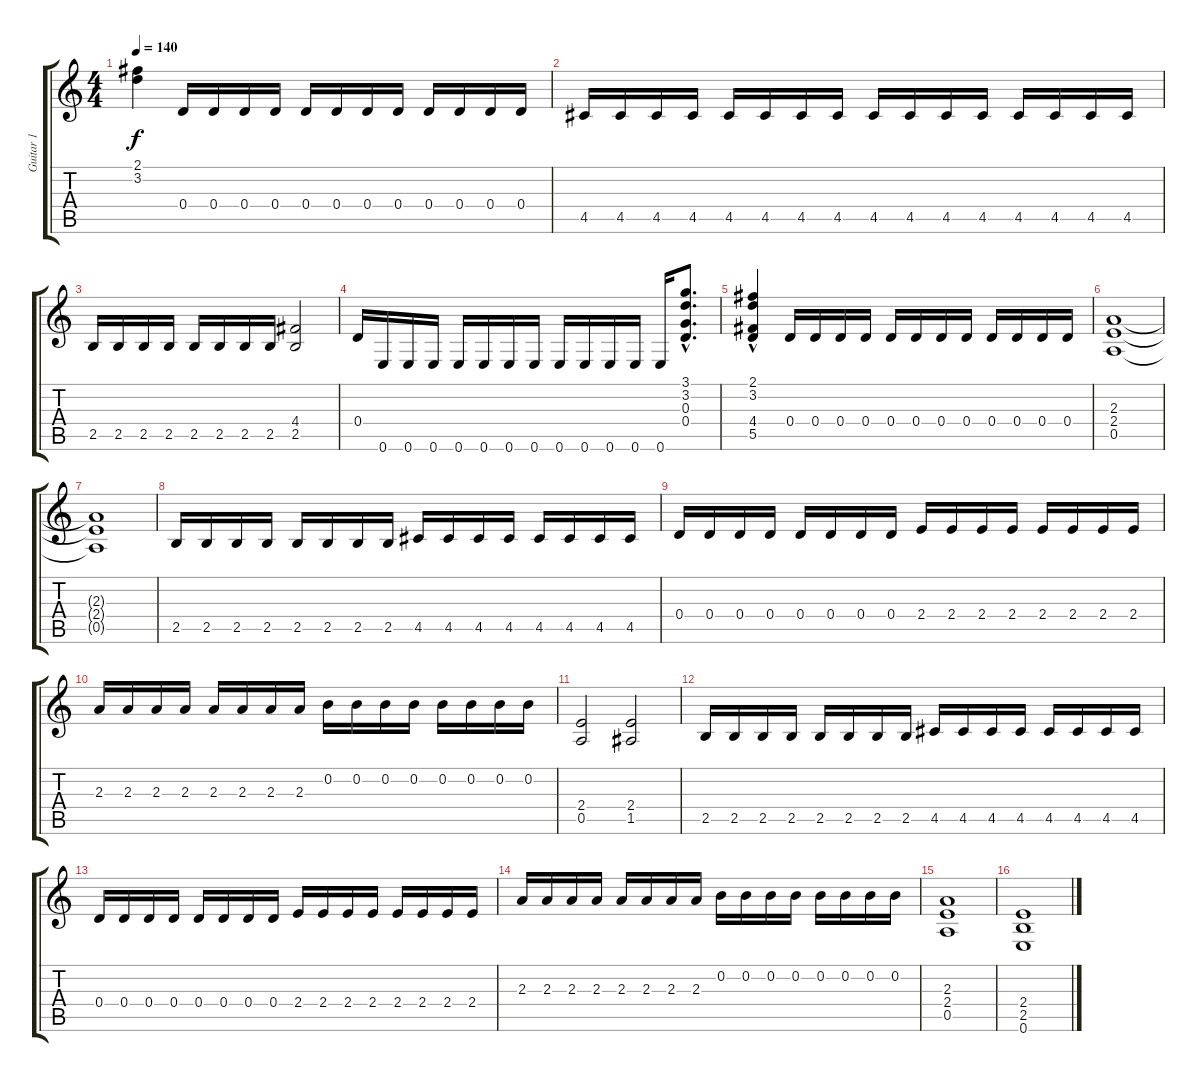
\track ("Guitar 1" "Guitar 1") {instrument distortionguitar}
\staff {score tabs}
\tuning (E4 B3 G3 D3 A2 E2) {hide}
\ts (4 4)
\tempo 140
\clef g2
\ks c
(2.1 3.2).4{dy f} 0.4.16 0.4.16 0.4.16 0.4.16 0.4.16 0.4.16 0.4.16 0.4.16 0.4.16 0.4.16 0.4.16 0.4.16 |
4.5.16 4.5.16 4.5.16 4.5.16 4.5.16 4.5.16 4.5.16 4.5.16 4.5.16 4.5.16 4.5.16 4.5.16 4.5.16 4.5.16 4.5.16 4.5.16 |
2.5.16 2.5.16 2.5.16 2.5.16 2.5.16 2.5.16 2.5.16 2.5.16 (4.4 2.5).2 |
0.4.16 0.6.16 0.6.16 0.6.16 0.6.16 0.6.16 0.6.16 0.6.16 0.6.16 0.6.16 0.6.16 0.6.16 0.6.16 (3.1{hac} 3.2{hac} 0.3{hac} 0.4{hac}).8{d} |
(2.1 3.2 4.4{hac} 5.5{hac}).4 0.4.16 0.4.16 0.4.16 0.4.16 0.4.16 0.4.16 0.4.16 0.4.16 0.4.16 0.4.16 0.4.16 0.4.16 |
(2.3 2.4 0.5).1 |
(2.3{t} 2.4{t} 0.5{t}).1 |
2.5.16 2.5.16 2.5.16 2.5.16 2.5.16 2.5.16 2.5.16 2.5.16 4.5.16 4.5.16 4.5.16 4.5.16 4.5.16 4.5.16 4.5.16 4.5.16 |
0.4.16 0.4.16 0.4.16 0.4.16 0.4.16 0.4.16 0.4.16 0.4.16 2.4.16 2.4.16 2.4.16 2.4.16 2.4.16 2.4.16 2.4.16 2.4.16 |
2.3.16 2.3.16 2.3.16 2.3.16 2.3.16 2.3.16 2.3.16 2.3.16 0.2.16 0.2.16 0.2.16 0.2.16 0.2.16 0.2.16 0.2.16 0.2.16 |
(2.4 0.5).2 (2.4 1.5).2 |
2.5.16 2.5.16 2.5.16 2.5.16 2.5.16 2.5.16 2.5.16 2.5.16 4.5.16 4.5.16 4.5.16 4.5.16 4.5.16 4.5.16 4.5.16 4.5.16 |
0.4.16 0.4.16 0.4.16 0.4.16 0.4.16 0.4.16 0.4.16 0.4.16 2.4.16 2.4.16 2.4.16 2.4.16 2.4.16 2.4.16 2.4.16 2.4.16 |
2.3.16 2.3.16 2.3.16 2.3.16 2.3.16 2.3.16 2.3.16 2.3.16 0.2.16 0.2.16 0.2.16 0.2.16 0.2.16 0.2.16 0.2.16 0.2.16 |
(2.3 2.4 0.5).1 |
(2.4 2.5 0.6).1
